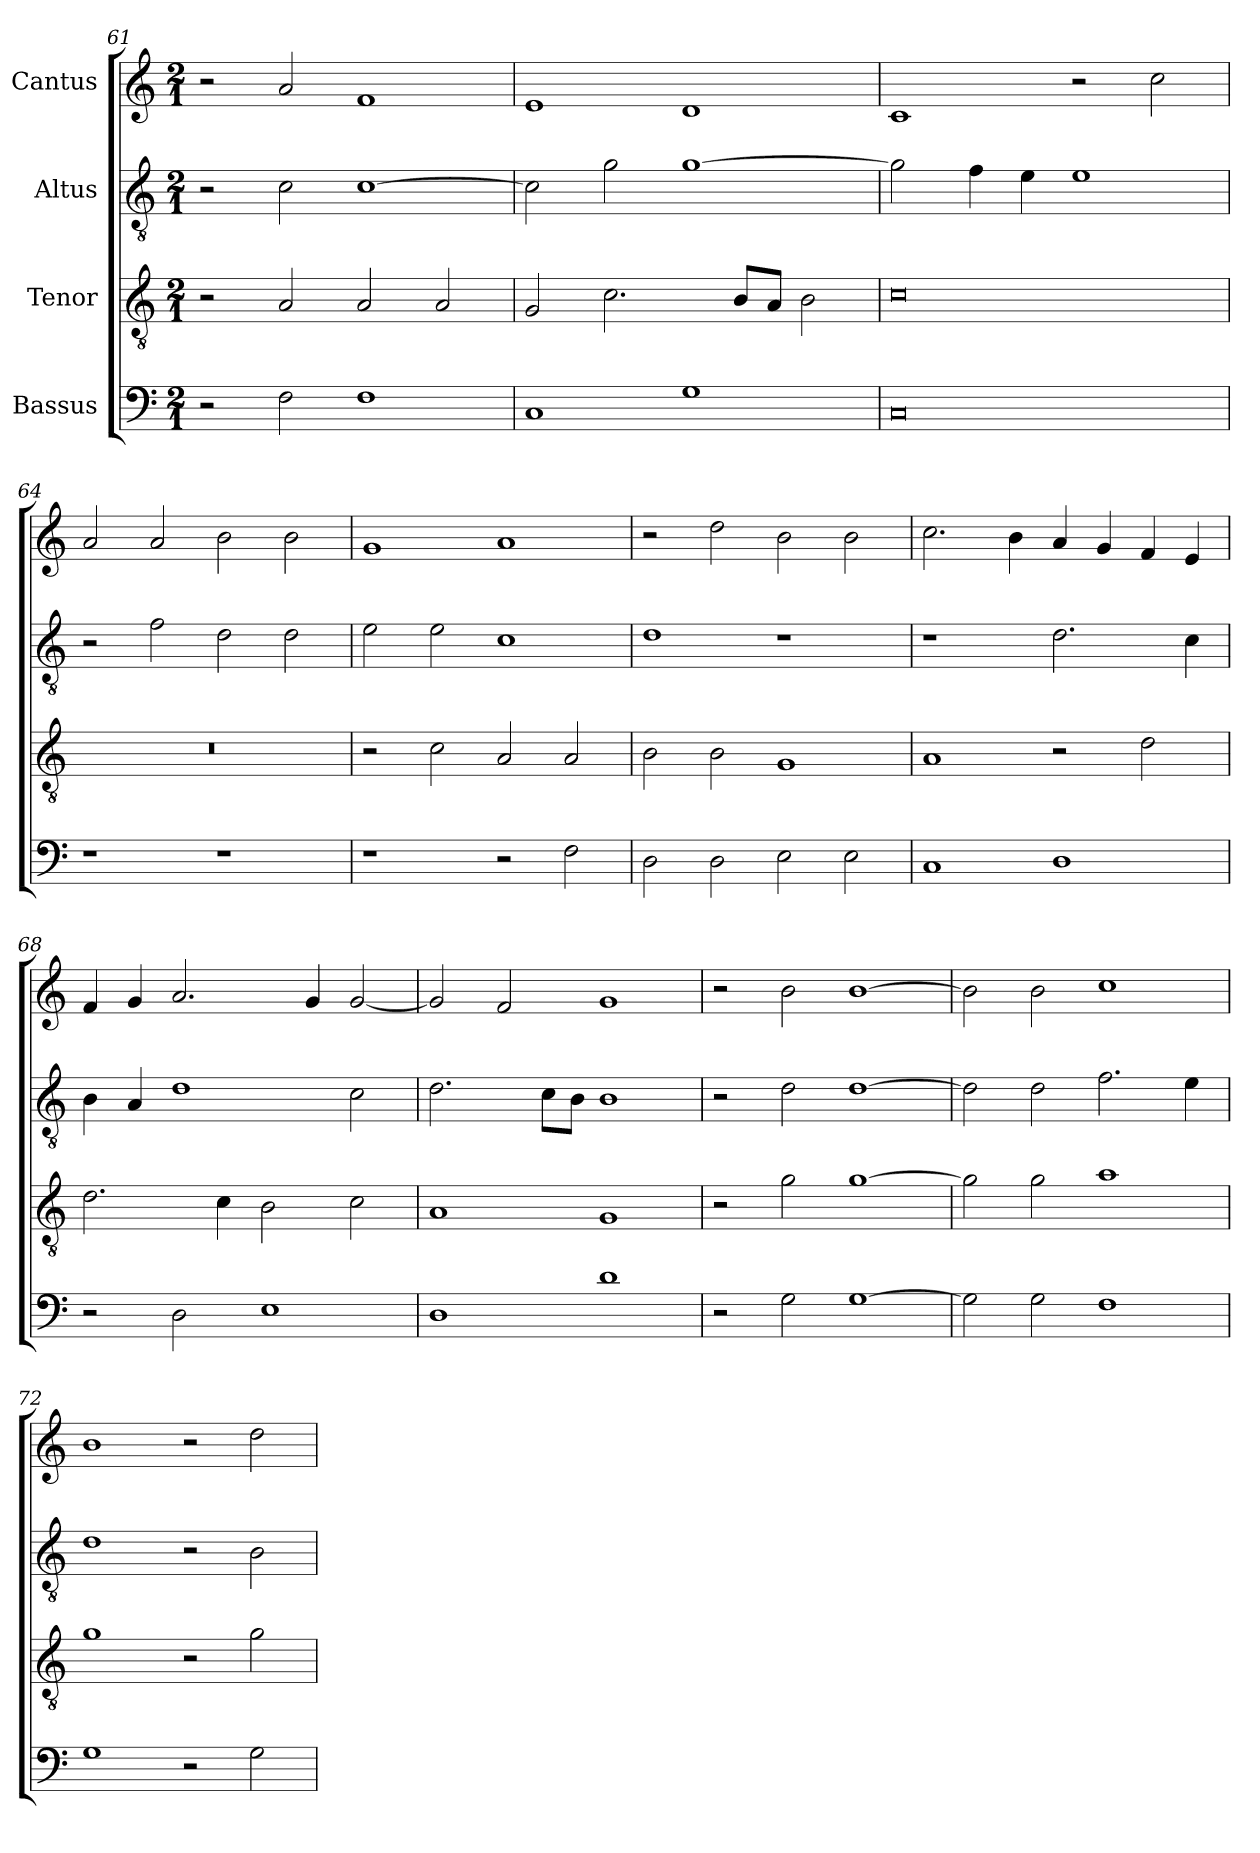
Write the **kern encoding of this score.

**kern	**kern	**kern	**kern
*part4	*part3	*part2	*part1
*staff4	*staff3	*staff2	*staff1
*I"Bassus	*I"Tenor	*I"Altus	*I"Cantus
*clefF4	*clefGv2	*clefGv2	*clefG2
*	*ITrd7c12	*ITrd7c12	*
*k[]	*k[]	*k[]	*k[]
*C:	*C:	*C:	*C:
*M2/1	*M2/1	*M2/1	*M2/1
=61	=61	=61	=61
2r	2r	2r	2r
2Fi\	2AAi/	2Ci\	2ai/
1Fi	2AAi/	[>1Ci	1fi
.	2AAi/	.	.
=62	=62	=62	=62
1Ci	2GGi/	2Ci\]	1ei
.	2.Ci\	2Gi\	.
1Gi	.	[>1Gi	1di
.	8BBi/L	.	.
.	8AAi/J	.	.
.	2BBi\	.	.
=63	=63	=63	=63
0Ci	0Ci	2Gi\]	1ci
.	.	4Fi\	.
.	.	4Ei\	.
.	.	1Ei	2r
.	.	.	2cci\
=64	=64	=64	=64
!	!LO:N:vis=1	!	!
1r	0r	2r	2ai/
.	.	2Fi\	2ai/
1r	.	2Di\	2bi\
.	.	2Di\	2bi\
!!LO:LB:g=z
=65	=65	=65	=65
1r	2r	2Ei\	1gi
.	2Ci\	2Ei\	.
2r	2AAi/	1Ci	1ai
2Fi\	2AAi/	.	.
=66	=66	=66	=66
2Di\	2BBi\	1Di	2r
2Di\	2BBi\	.	2ddi\
2Ei\	1GGi	1r	2bi\
2Ei\	.	.	2bi\
=67	=67	=67	=67
1Ci	1AAi	1r	2.cci\
.	.	.	4bi\
1Di	2r	2.Di\	4ai/
.	.	.	4gi/
.	2Di\	.	4fi/
.	.	4Ci\	4ei/
=68	=68	=68	=68
2r	2.Di\	4BBi\	4fi/
.	.	4AAi/	4gi/
2Di\	.	1Di	2.ai/
.	4Ci\	.	.
1Ei	2BBi\	.	.
.	.	.	4gi/
.	2Ci\	2Ci\	[<2gi/
=69	=69	=69	=69
1Di	1AAi	2.Di\	2gi/]
.	.	.	2fi/
.	.	8Ci\L	.
.	.	8BBi\J	.
1di	1GGi	1BBi	1gi
!!LO:LB:g=z
=70	=70	=70	=70
2r	2r	2r	2r
2Gi\	2Gi\	2Di\	2bi\
[>1Gi	[>1Gi	[>1Di	[>1bi
=71	=71	=71	=71
2Gi\]	2Gi\]	2Di\]	2bi\]
2Gi\	2Gi\	2Di\	2bi\
1Fi	1Ai	2.Fi\	1cci
.	.	4Ei\	.
=72	=72	=72	=72
1Gi	1Gi	1Di	1bi
2r	2r	2r	2r
2Gi\	2Gi\	2BBi\	2ddi\
=	=	=	=
*-	*-	*-	*-
